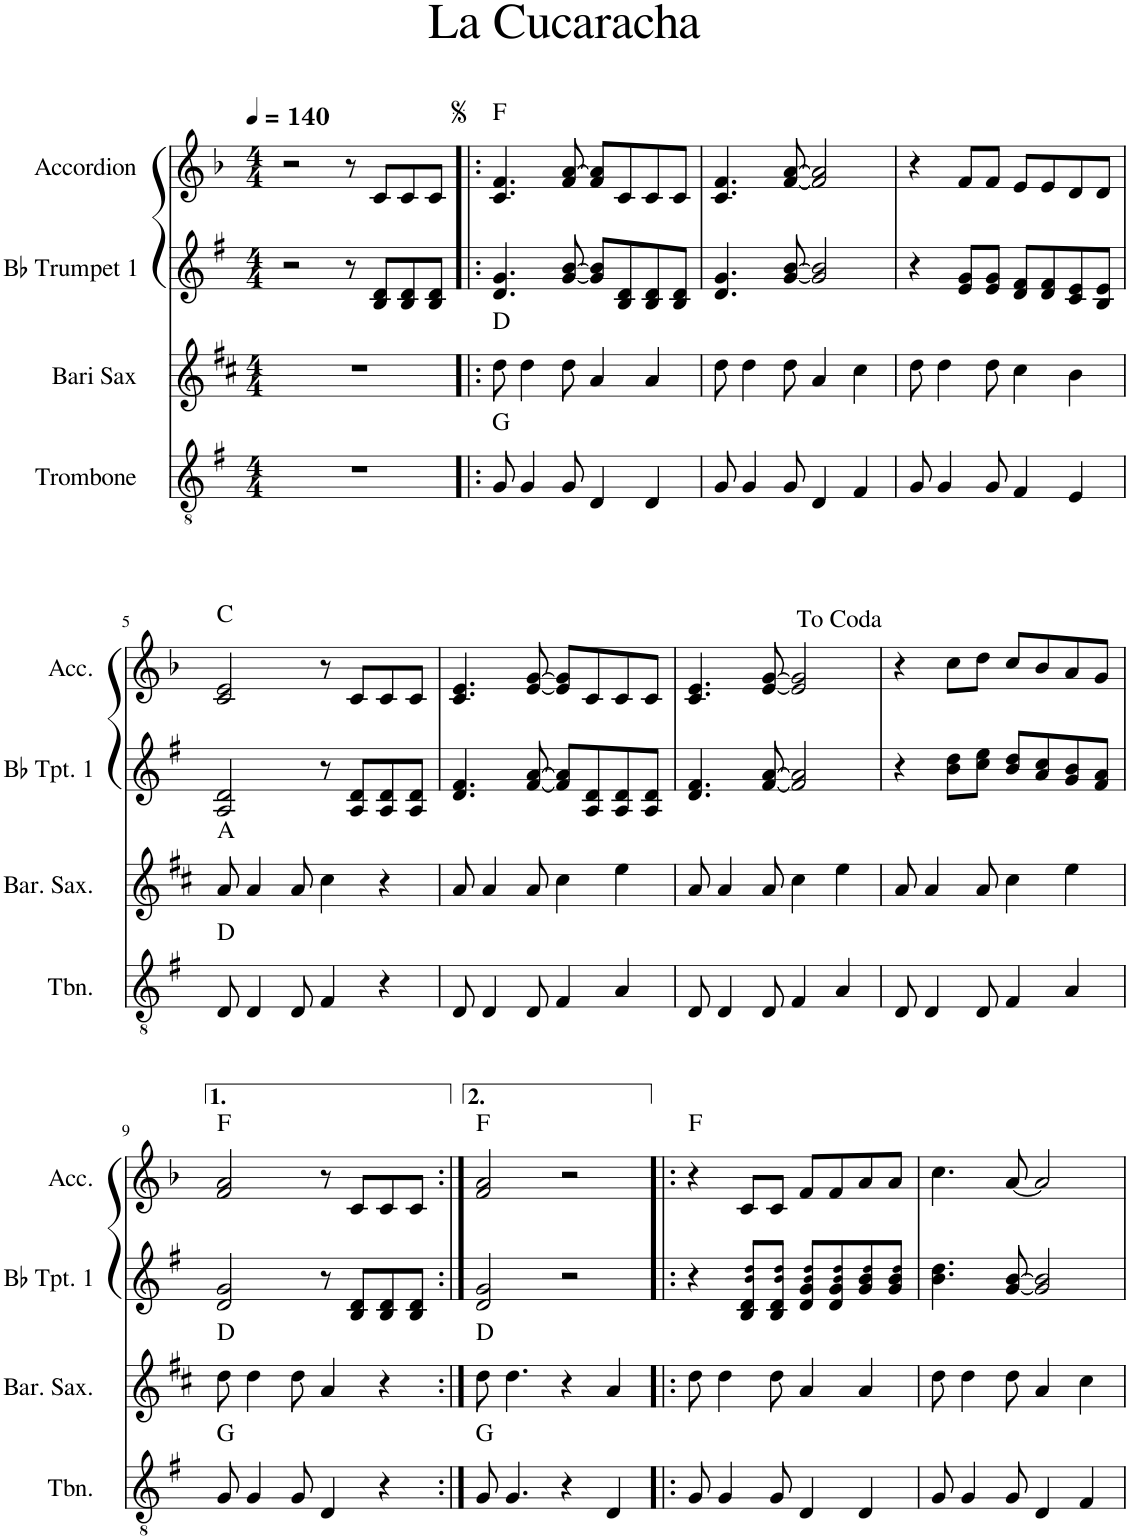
**kern	**harte	**kern	**harte	**kern	**kern	**harte
*part4	*part4	*part3	*part3	*part2	*part1	*part1
*staff4	*	*staff3	*	*staff2	*staff1	*
*I"Trombone	*	*I"Bari Sax	*	*I"Bb Trumpet 1	*I"Accordion	*
*I'Tbn.	*	*I'Bar. Sax.	*	*I'Bb Tpt. 1	*I'Acc.	*
*clefGv2	*	*clefG2	*	*clefG2	*clefG2	*
*Trd1c2	*	*Trd12c21	*	*Trd1c2	*	*
*k[f#]	*	*k[f#c#]	*	*k[f#]	*k[b-]	*
*M4/4	*	*M4/4	*	*M4/4	*M4/4	*
*MM140	*	*MM140	*	*MM140	*MM140	*
=1	=1	=1	=1	=1	=1	=1
1r	.	1r	.	2r	2r	.
.	.	.	.	8r	8r	.
.	.	.	.	8B/ 8d/L	8c/L	.
.	.	.	.	8B/ 8d/	8c/	.
.	.	.	.	8B/ 8d/J	8c/J	.
=2!|:	=2!|:	=2!|:	=2!|:	=2!|:	=2!|:	=2!|:
8G/	G:maj	8dd\	D:maj	4.d/ 4.g/	4.c/ 4.f/	F:maj
4G/	.	4dd\	.	.	.	.
8G/	.	8dd\	.	[8g/ [8b/	8f/ [8a/	.
4D/	.	4a/	.	8g/] 8b/]L	8f/ 8a/]L	.
.	.	.	.	8B/ 8d/	8c/	.
4D/	.	4a/	.	8B/ 8d/	8c/	.
.	.	.	.	8B/ 8d/J	8c/J	.
=3	=3	=3	=3	=3	=3	=3
8G/	.	8dd\	.	4.d/ 4.g/	4.c/ 4.f/	.
4G/	.	4dd\	.	.	.	.
8G/	.	8dd\	.	[8g/ [8b/	[8f/ [8a/	.
4D/	.	4a/	.	2g/] 2b/]	2f/] 2a/]	.
4F#/	.	4cc#\	.	.	.	.
=4	=4	=4	=4	=4	=4	=4
8G/	.	8dd\	.	4r	4r	.
4G/	.	4dd\	.	.	.	.
.	.	.	.	8e/ 8g/L	8f/L	.
8G/	.	8dd\	.	8e/ 8g/J	8f/J	.
4F#/	.	4cc#\	.	8d/ 8f#/L	8e/L	.
.	.	.	.	8d/ 8f#/	8e/	.
4E/	.	4b\	.	8c/ 8e/	8d/	.
.	.	.	.	8B/ 8e/J	8d/J	.
!!LO:LB:g=z
=5	=5	=5	=5	=5	=5	=5
8D/	D:maj	8a/	A:maj	2A/ 2d/	2c/ 2e/	C:maj
4D/	.	4a/	.	.	.	.
8D/	.	8a/	.	.	.	.
4F#/	.	4cc#\	.	8r	8r	.
.	.	.	.	8A/ 8d/L	8c/L	.
4r	.	4r	.	8A/ 8d/	8c/	.
.	.	.	.	8A/ 8d/J	8c/J	.
=6	=6	=6	=6	=6	=6	=6
8D/	.	8a/	.	4.d/ 4.f#/	4.c/ 4.e/	.
4D/	.	4a/	.	.	.	.
8D/	.	8a/	.	[8f#/ [8a/	[8e/ [8g/	.
4F#/	.	4cc#\	.	8f#/] 8a/]L	8e/] 8g/]L	.
.	.	.	.	8A/ 8d/	8c/	.
4A/	.	4ee\	.	8A/ 8d/	8c/	.
.	.	.	.	8A/ 8d/J	8c/J	.
=7	=7	=7	=7	=7	=7	=7
8D/	.	8a/	.	4.d/ 4.f#/	4.c/ 4.e/	.
4D/	.	4a/	.	.	.	.
8D/	.	8a/	.	[8f#/ [8a/	[8e/ [8g/	.
4F#/	.	4cc#\	.	2f#/] 2a/]	2e/] 2g/]	.
4A/	.	4ee\	.	.	.	.
=8	=8	=8	=8	=8	=8	=8
8D/	.	8a/	.	4r	4r	.
4D/	.	4a/	.	.	.	.
.	.	.	.	8b\ 8dd\L	8cc\L	.
8D/	.	8a/	.	8cc\ 8ee\J	8dd\J	.
4F#/	.	4cc#\	.	8b/ 8dd/L	8cc/L	.
.	.	.	.	8a/ 8cc/	8b-/	.
4A/	.	4ee\	.	8g/ 8b/	8a/	.
.	.	.	.	8f#/ 8a/J	8g/J	.
!!LO:LB:g=z
=9	=9	=9	=9	=9	=9	=9
8G/	G:maj	8dd\	D:maj	2d/ 2g/	2f/ 2a/	F:maj
4G/	.	4dd\	.	.	.	.
8G/	.	8dd\	.	.	.	.
4D/	.	4a/	.	8r	8r	.
.	.	.	.	8B/ 8d/L	8c/L	.
4r	.	4r	.	8B/ 8d/	8c/	.
.	.	.	.	8B/ 8d/J	8c/J	.
=10:|!	=10:|!	=10:|!	=10:|!	=10:|!	=10:|!	=10:|!
8G/	G:maj	8dd\	D:maj	2d/ 2g/	2f/ 2a/	F:maj
4.G/	.	4.dd\	.	.	.	.
4r	.	4r	.	2r	2r	.
4D/	.	4a/	.	.	.	.
=11!|:	=11!|:	=11!|:	=11!|:	=11!|:	=11!|:	=11!|:
8G/	.	8dd\	.	4r	4r	F:maj
4G/	.	4dd\	.	.	.	.
.	.	.	.	8B/ 8d/ 8b!/ 8dd!/L	8c/L	.
8G/	.	8dd\	.	8B/ 8d/ 8b!/ 8dd!/J	8c/J	.
4D/	.	4a/	.	8d/ 8g/ 8b!/ 8dd!/L	8f/L	.
.	.	.	.	8d/ 8g/ 8b!/ 8dd!/	8f/	.
4D/	.	4a/	.	8g/ 8b/ 8dd!/	8a/	.
.	.	.	.	8g/ 8b/ 8dd!/J	8a/J	.
=12	=12	=12	=12	=12	=12	=12
8G/	.	8dd\	.	4.b\ 4.dd\	4.cc\	.
4G/	.	4dd\	.	.	.	.
8G/	.	8dd\	.	[8g/ [8b/	[8a/	.
4D/	.	4a/	.	2g/] 2b/]	2a/]	.
4F#/	.	4cc#\	.	.	.	.
=	=	=	=	=	=	=
*-	*-	*-	*-	*-	*-	*-
